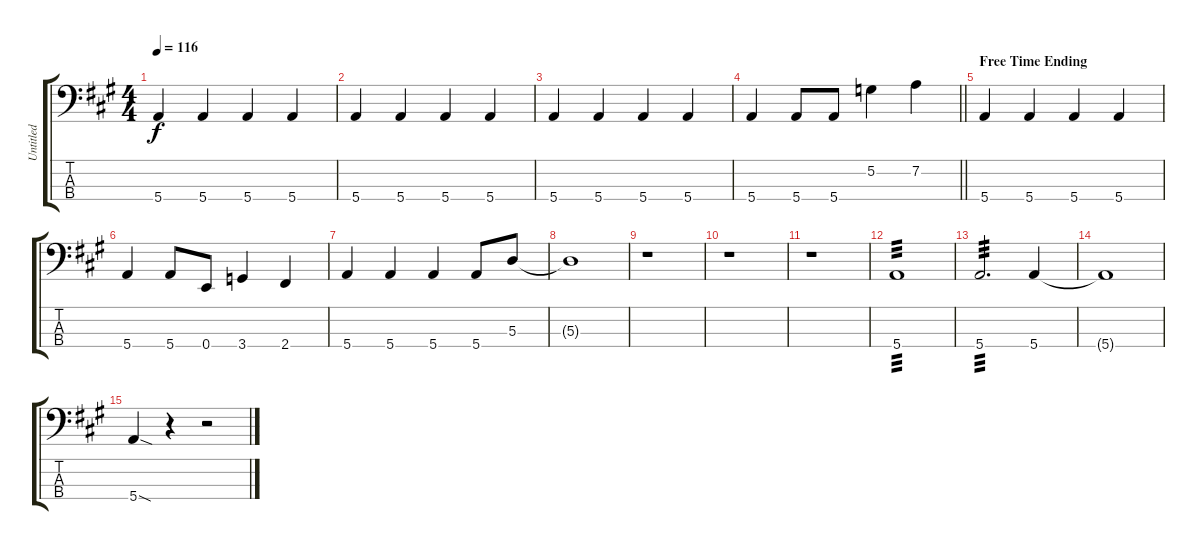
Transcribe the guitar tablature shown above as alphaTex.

\track ("Untitled" "Untitled") {instrument electricbassfinger}
\staff {score tabs}
\tuning (G2 D2 A1 E1) {hide}
\ts (4 4)
\tempo 116
\clef f4
\ks a
5.4.4{dy f} 5.4.4 5.4.4 5.4.4 |
5.4.4 5.4.4 5.4.4 5.4.4 |
5.4.4 5.4.4 5.4.4 5.4.4 |
\barLineRight lightlight
5.4.4 5.4.8 5.4.8 5.2.4 7.2.4 |
\section ("" "Free Time Ending")
5.4.4 5.4.4 5.4.4 5.4.4 |
5.4.4 5.4.8 0.4.8 3.4.4 2.4.4 |
5.4.4 5.4.4 5.4.4 5.4.8 5.3.8 |
5.3{t}.1 |
r.1 |
r.1 |
r.1 |
5.4.1{tp 3} |
5.4.2{d tp 3} 5.4.4 |
5.4{t}.1 |
5.4{sod}.4 r.4 r.2
